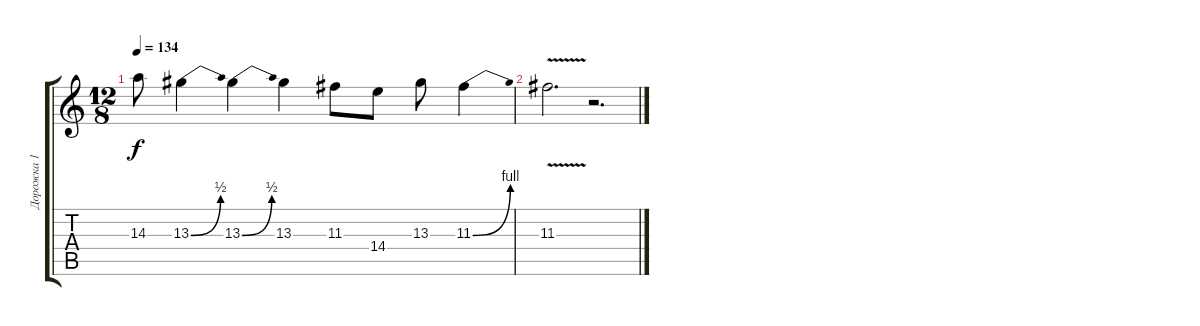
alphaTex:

\track ("Дорожка 1" "Дорожка 1") {instrument overdrivenguitar}
\staff {score tabs}
\tuning (E4 B3 G3 D3 A2 E2) {hide}
\ts (12 8)
\tempo 134
\clef g2
\ks c
14.3.8{dy f} 13.3{be (bend 0 0 60 2)}.4 13.3{be (bend 0 0 60 2)}.4 13.3.4 11.3.8 14.4.8 13.3.8 11.3{be (bend 0 0 60 4)}.4 |
11.3{v}.2{d} r.2{d}
